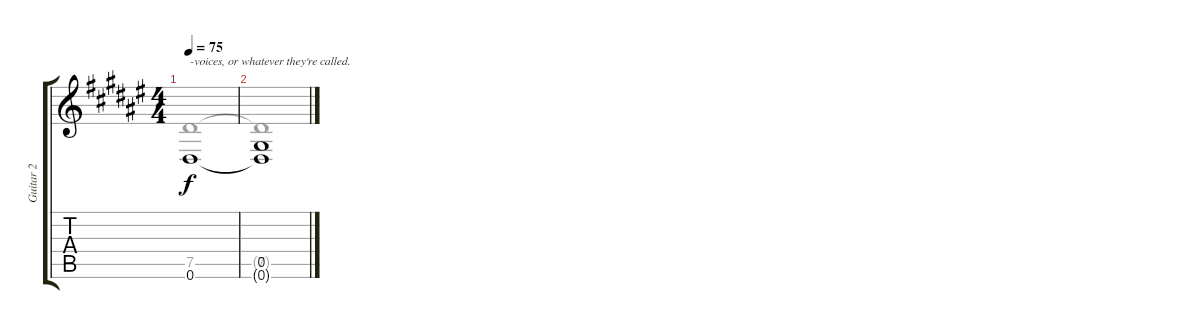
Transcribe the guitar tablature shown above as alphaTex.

\track ("Guitar 2" "Guitar 2") {instrument distortionguitar}
\staff {score tabs}
\tuning (Eb4 Bb3 Gb3 Db3 Ab2 Eb2) {hide}
\voice
\ts (4 4)
\tempo 75
\clef g2
\ks f#
0.6{t}.1{txt "-voices, or whatever they're called." dy f} |
(0.5 0.6{t}).1
\voice
\clef g2
\ottava regular
\simile none
\ks f#
7.5{t}.1{dy f} |
7.5{t}.1
